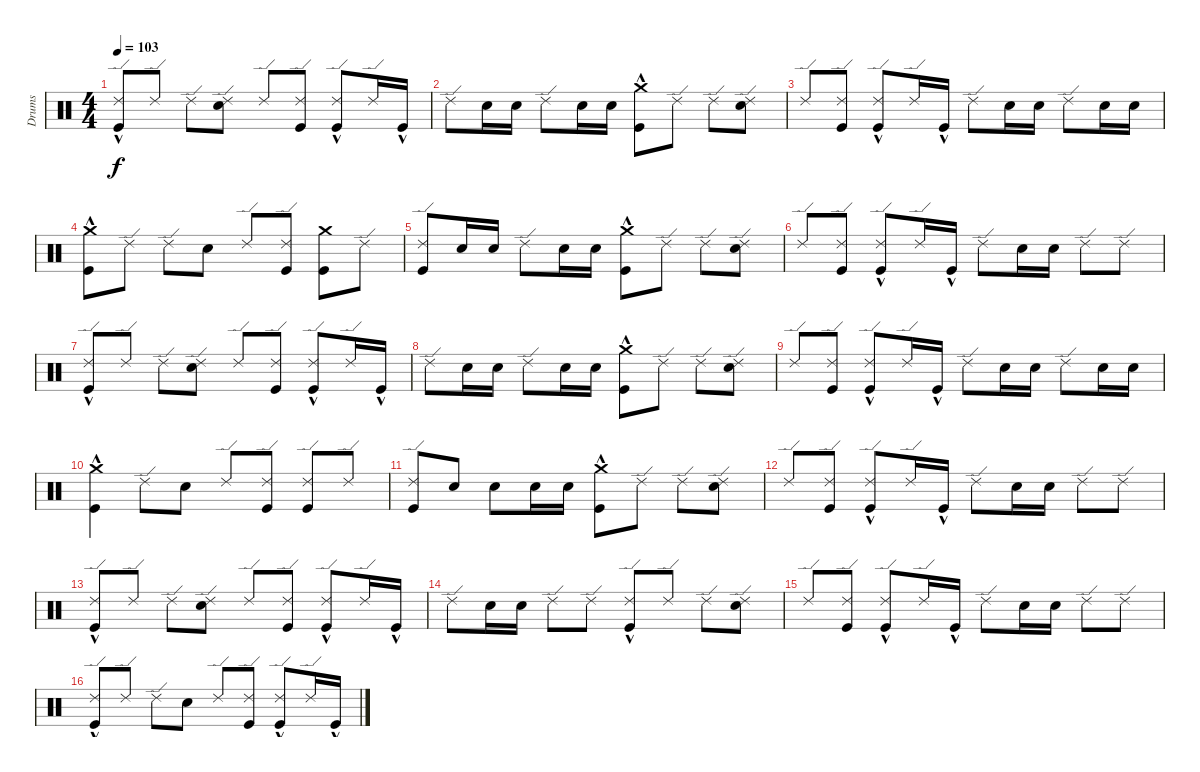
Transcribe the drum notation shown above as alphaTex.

\track ("Drums" "Drums") {instrument percussion}
\staff {score}
\articulation defaults
\ts (4 4)
\tempo 103
\clef neutral
\ks c
("Kick (hit)"{hac} "Ride (edge) 2").8{dy f} "Ride (edge) 2".8 "Ride (edge) 2".8 ("Electric Snare (hit)" "Ride (edge) 2").8 "Ride (edge) 2".8 ("Kick (hit)" "Ride (edge) 2").8 ("Kick (hit)"{hac} "Ride (edge) 2").8 "Ride (edge) 2".16 "Kick (hit)"{hac}.16 |
"Ride (edge) 2".8 "Electric Snare (hit)".16 "Electric Snare (hit)".16 "Ride (edge) 2".8 "Electric Snare (hit)".16 "Electric Snare (hit)".16 ("Kick (hit)"{hac} "Crash medium (hit)").8 "Ride (edge) 2".8 "Ride (edge) 2".8 ("Electric Snare (hit)" "Ride (edge) 2").8 |
"Ride (edge) 2".8 ("Kick (hit)" "Ride (edge) 2").8 ("Kick (hit)"{hac} "Ride (edge) 2").8 "Ride (edge) 2".16 "Kick (hit)"{hac}.16 "Ride (edge) 2".8 "Electric Snare (hit)".16 "Electric Snare (hit)".16 "Ride (edge) 2".8 "Electric Snare (hit)".16 "Electric Snare (hit)".16 |
("Kick (hit)"{hac} "Crash medium (hit)").8 "Ride (edge) 2".8 "Ride (edge) 2".8 "Electric Snare (hit)".8 "Ride (edge) 2".8 ("Kick (hit)" "Ride (edge) 2").8 ("Kick (hit)" "Crash medium (hit)").8 "Ride (edge) 2".8 |
("Kick (hit)" "Ride (edge) 2").8 "Electric Snare (hit)".16 "Electric Snare (hit)".16 "Ride (edge) 2".8 "Electric Snare (hit)".16 "Electric Snare (hit)".16 ("Kick (hit)"{hac} "Crash medium (hit)").8 "Ride (edge) 2".8 "Ride (edge) 2".8 ("Electric Snare (hit)" "Ride (edge) 2").8 |
"Ride (edge) 2".8 ("Kick (hit)" "Ride (edge) 2").8 ("Kick (hit)"{hac} "Ride (edge) 2").8 "Ride (edge) 2".16 "Kick (hit)"{hac}.16 "Ride (edge) 2".8 "Electric Snare (hit)".16 "Electric Snare (hit)".16 "Ride (edge) 2".8 "Ride (edge) 2".8 |
("Kick (hit)"{hac} "Ride (edge) 2").8 "Ride (edge) 2".8 "Ride (edge) 2".8 ("Electric Snare (hit)" "Ride (edge) 2").8 "Ride (edge) 2".8 ("Kick (hit)" "Ride (edge) 2").8 ("Kick (hit)"{hac} "Ride (edge) 2").8 "Ride (edge) 2".16 "Kick (hit)"{hac}.16 |
"Ride (edge) 2".8 "Electric Snare (hit)".16 "Electric Snare (hit)".16 "Ride (edge) 2".8 "Electric Snare (hit)".16 "Electric Snare (hit)".16 ("Kick (hit)"{hac} "Crash medium (hit)").8 "Ride (edge) 2".8 "Ride (edge) 2".8 ("Electric Snare (hit)" "Ride (edge) 2").8 |
"Ride (edge) 2".8 ("Kick (hit)" "Ride (edge) 2").8 ("Kick (hit)"{hac} "Ride (edge) 2").8 "Ride (edge) 2".16 "Kick (hit)"{hac}.16 "Ride (edge) 2".8 "Electric Snare (hit)".16 "Electric Snare (hit)".16 "Ride (edge) 2".8 "Electric Snare (hit)".16 "Electric Snare (hit)".16 |
("Kick (hit)"{hac} "Crash medium (hit)").4 "Ride (edge) 2".8 "Electric Snare (hit)".8 "Ride (edge) 2".8 ("Kick (hit)" "Ride (edge) 2").8 ("Ride (edge) 2" "Kick (hit)").8 "Ride (edge) 2".8 |
("Ride (edge) 2" "Kick (hit)").8 "Electric Snare (hit)".8 "Electric Snare (hit)".8 "Electric Snare (hit)".16 "Electric Snare (hit)".16 ("Kick (hit)"{hac} "Crash medium (hit)").8 "Ride (edge) 2".8 "Ride (edge) 2".8 ("Electric Snare (hit)" "Ride (edge) 2").8 |
"Ride (edge) 2".8 ("Kick (hit)" "Ride (edge) 2").8 ("Kick (hit)"{hac} "Ride (edge) 2").8 "Ride (edge) 2".16 "Kick (hit)"{hac}.16 "Ride (edge) 2".8 "Electric Snare (hit)".16 "Electric Snare (hit)".16 "Ride (edge) 2".8 "Ride (edge) 2".8 |
("Kick (hit)"{hac} "Ride (edge) 2").8 "Ride (edge) 2".8 "Ride (edge) 2".8 ("Electric Snare (hit)" "Ride (edge) 2").8 "Ride (edge) 2".8 ("Kick (hit)" "Ride (edge) 2").8 ("Kick (hit)"{hac} "Ride (edge) 2").8 "Ride (edge) 2".16 "Kick (hit)"{hac}.16 |
"Ride (edge) 2".8 "Electric Snare (hit)".16 "Electric Snare (hit)".16 "Ride (edge) 2".8 "Ride (edge) 2".8 ("Kick (hit)"{hac} "Ride (edge) 2").8 "Ride (edge) 2".8 "Ride (edge) 2".8 ("Electric Snare (hit)" "Ride (edge) 2").8 |
"Ride (edge) 2".8 ("Kick (hit)" "Ride (edge) 2").8 ("Kick (hit)"{hac} "Ride (edge) 2").8 "Ride (edge) 2".16 "Kick (hit)"{hac}.16 "Ride (edge) 2".8 "Electric Snare (hit)".16 "Electric Snare (hit)".16 "Ride (edge) 2".8 "Ride (edge) 2".8 |
("Kick (hit)"{hac} "Ride (edge) 2").8 "Ride (edge) 2".8 "Ride (edge) 2".8 "Electric Snare (hit)".8 "Ride (edge) 2".8 ("Kick (hit)" "Ride (edge) 2").8 ("Kick (hit)"{hac} "Ride (edge) 2").8 "Ride (edge) 2".16 "Kick (hit)"{hac}.16
